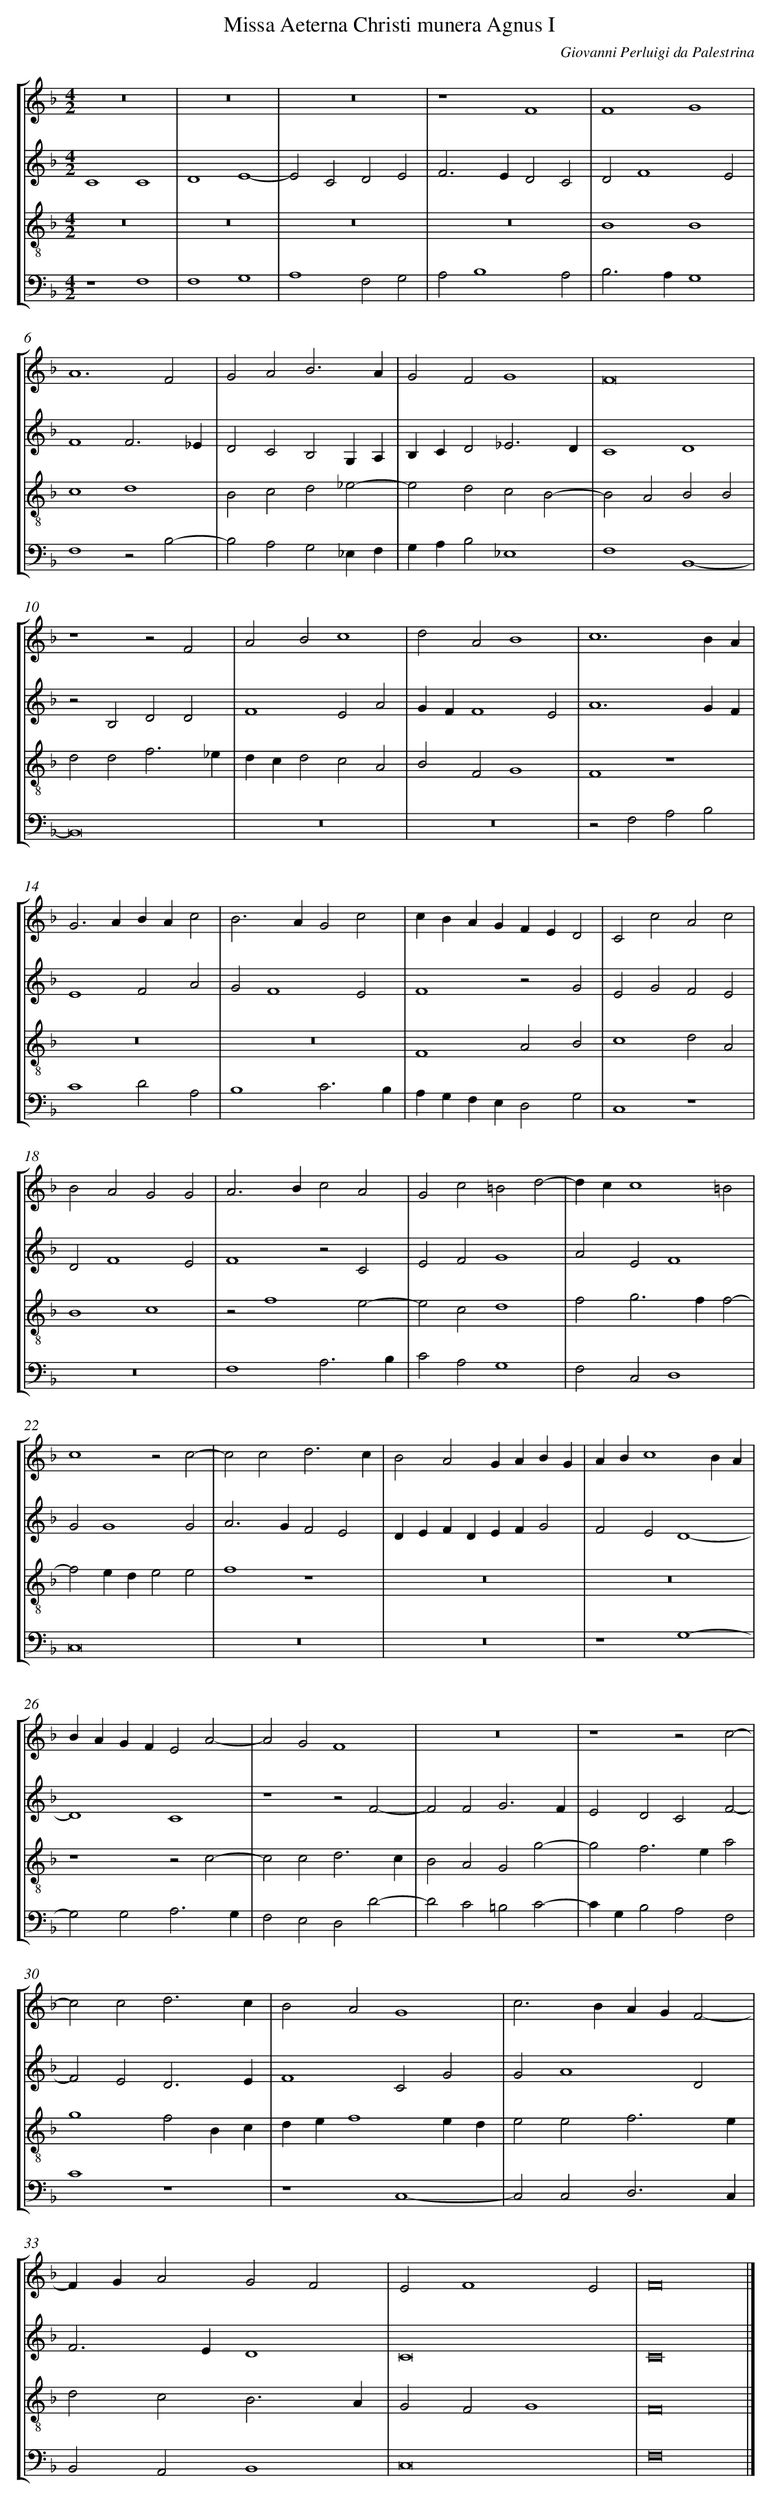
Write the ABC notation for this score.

X:1
T: Missa Aeterna Christi munera Agnus I
C: Giovanni Perluigi da Palestrina
L: 1/4
M: 4/2
%%staves [1 2 3 4]
V: 1 clef=treble
V: 2 clef=treble
V: 3 clef=treble-8
V: 4 clef=bass
K: F
[V:1] z8 |
[V:2] C4C4 |
[V:3] z8 |
[V:4] z4F,4 |
[V:1] z8 |
[V:2] D4E4- |
[V:3] z8 |
[V:4] F,4G,4 |
[V:1] z8 |
[V:2] E2C2D2E2 |
[V:3] z8 |
[V:4] A,4F,2G,2 |
[V:1] z4F4 |
[V:2] F2>E2D2C2 |
[V:3] z8 |
[V:4] A,2B,4A,2 |
[V:1] F4G4 |
[V:2] D2F4E2 |
[V:3] B4B4 |
[V:4] B,2>A,2G,4 |
[V:1] A6F2 |
[V:2] F4F3_E |
[V:3] c4d4 |
[V:4] F,4z2B,2- |
[V:1] G2A2B3A |
[V:2] D2C2B,2G,A, |
[V:3] B2c2d2_e2- |
[V:4] B,2A,2G,2_E,F, |
[V:1] G2F2G4 |
[V:2] B,CD2_E3D |
[V:3] e2d2c2B2- |
[V:4] G,A,B,2_E,4 |
[V:1] F8 |
[V:2] C4D4 |
[V:3] B2A2B2B2 |
[V:4] F,4B,,4- |
[V:1] z4z2F2 |
[V:2] z2B,2D2D2 |
[V:3] d2d2f3_e |
[V:4] B,,8 |
[V:1] A2B2c4 |
[V:2] F4E2A2 |
[V:3] dcd2c2A2 |
[V:4] z8 |
[V:1] d2A2B4 |
[V:2] GFF4E2 |
[V:3] B2F2G4 |
[V:4] z8 |
[V:1] c6BA |
[V:2] A6GF |
[V:3] F4z4 |
[V:4] z2F,2A,2B,2 |
[V:1] G2>A2BAc2 |
[V:2] E4F2A2 |
[V:3] z8 |
[V:4] C4D2A,2 |
[V:1] B2>A2G2c2 |
[V:2] G2F4E2 |
[V:3] z8 |
[V:4] B,4C3B, |
[V:1] cBAGFED2 |
[V:2] F4z2G2 |
[V:3] F4A2B2 |
[V:4] A,G,F,E,D,2G,2 |
[V:1] C2c2A2c2 |
[V:2] E2G2F2E2 |
[V:3] c4d2A2 |
[V:4] C,4z4 |
[V:1] B2A2G2G2 |
[V:2] D2F4E2 |
[V:3] B4c4 |
[V:4] z8 |
[V:1] A2>B2c2A2 |
[V:2] F4z2C2 |
[V:3] z2f4e2- |
[V:4] F,4A,3B, |
[V:1] G2c2=B2d2- |
[V:2] E2F2G4 |
[V:3] e2c2d4 |
[V:4] C2A,2G,4 |
[V:1] dcc4=B2 |
[V:2] A2E2F4 |
[V:3] f2g2>f2f2- |
[V:4] F,2C,2D,4 |
[V:1] c4z2c2- |
[V:2] G2G4G2 |
[V:3] f2ede2e2 |
[V:4] C,8 |
[V:1] c2c2d3c |
[V:2] A2>G2F2E2 |
[V:3] f4z4 |
[V:4] z8 |
[V:1] B2A2GABG |
[V:2] DEFDEFG2 |
[V:3] z8 |
[V:4] z8 |
[V:1] ABc4BA |
[V:2] F2E2D4- |
[V:3] z8 |
[V:4] z4G,4- |
[V:1] BAGFE2A2- |
[V:2] D4C4 |
[V:3] z4z2c2- |
[V:4] G,2G,2A,3G, |
[V:1] A2G2F4 |
[V:2] z4z2F2- |
[V:3] c2c2d3c |
[V:4] F,2E,2D,2D2- |
[V:1] z8 |
[V:2] F2F2G3F |
[V:3] B2A2G2g2- |
[V:4] D2C2=B,2C2- |
[V:1] z4z2c2- |
[V:2] E2D2C2F2- |
[V:3] g2f2>e2a2 |
[V:4] CG,B,2A,2F,2 |
[V:1] c2c2d3c |
[V:2] F2E2D3E |
[V:3] g4f2Bc |
[V:4] C4z4 |
[V:1] B2A2G4 |
[V:2] F4C2G2 |
[V:3] def4ed |
[V:4] z4C,4- |
[V:1] c2>B2AGF2- |
[V:2] G2A4D2 |
[V:3] e2e2f3e |
[V:4] C,2C,2D,3C, |
[V:1] FGA2G2F2 |
[V:2] F2>E2D4 |
[V:3] d2c2B3A |
[V:4] B,,2A,,2B,,4 |
[V:1] E2F4E2 |
[V:2] C8 |
[V:3] G2F2G4 |
[V:4] C,8 |
[V:1] F8 |]
[V:2] C8 |]
[V:3] F8 |]
[V:4] F,8 |]
